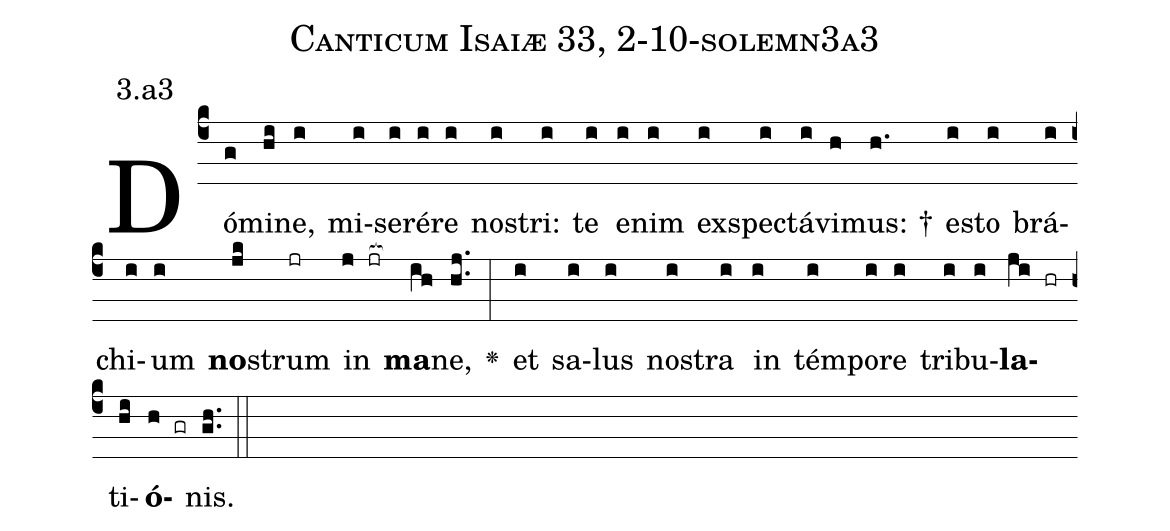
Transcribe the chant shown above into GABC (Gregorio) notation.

name: Canticum Isaiæ 33, 2-10-solemn3a3;
annotation: 3.a3;
%%
(c4)Dó(g)mi(hi)ne,(i) mi(i)se(i)ré(i)re(i) no(i)stri:(i) te(i) e(i)nim(i) ex(i)spe(i)ctá(i)vi(h)mus: †(h.) e(i)sto(i) brá(i)chi(i)um(i) <b>no</b>(jk)strum(jr) in(j jr[ocb:1{]) <b>ma</b>(ih[ocb:0}])ne,(hj..) <v>\greheightstar</v>(:) et(i) sa(i)lus(i) no(i)stra(i) in(i) tém(i)po(i)re(i) tri(i)bu(i)<b>la</b>(ji hr)ti(hi)<b>ó</b>(h gr)nis.(gh..) (::)


%E(i) u(i) o(ji) u(hi) a(h) e.(gh..) (::)
